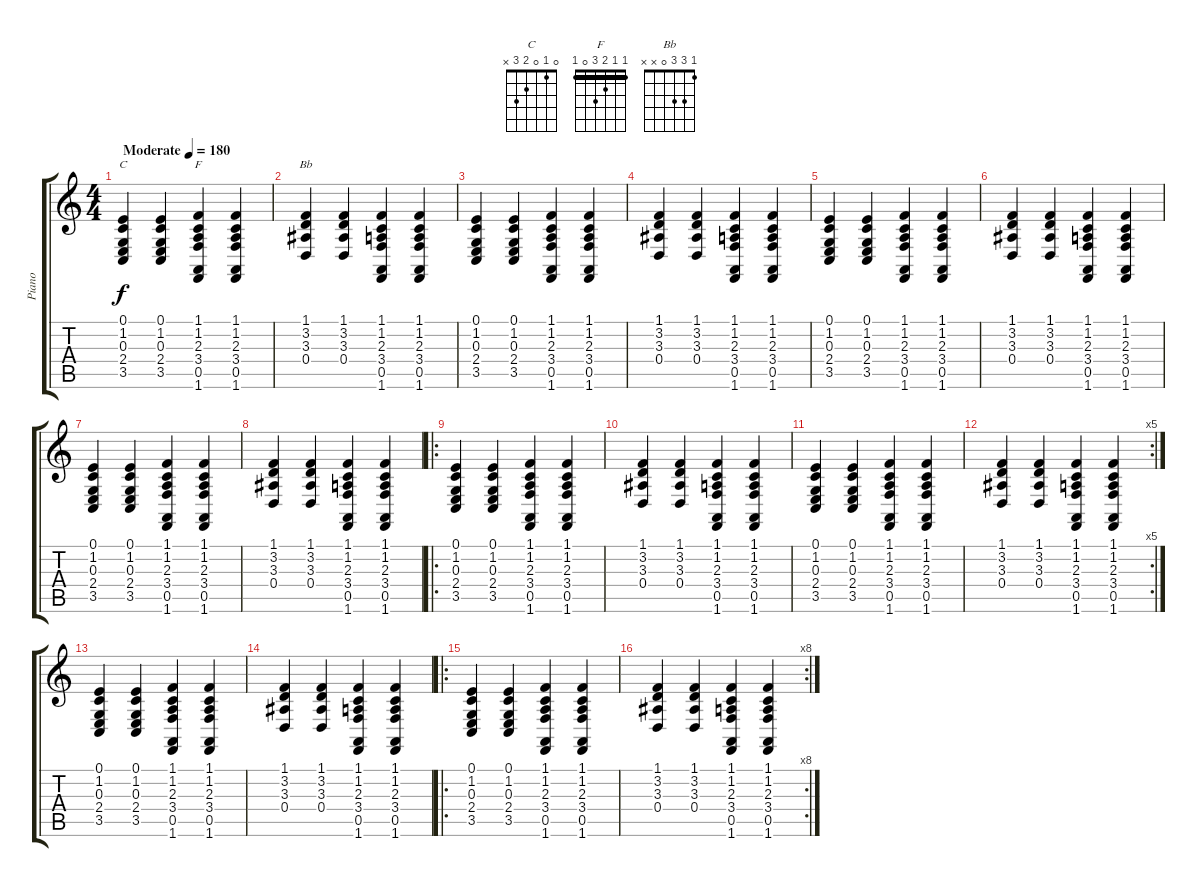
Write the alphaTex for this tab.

\track ("Piano" "Piano") {instrument acousticgrandpiano}
\staff {score tabs}
\tuning (E4 B3 G3 D3 A2 E2) {hide}
\chord ("C" 0 1 0 2 3 x)
\chord ("F" 1 1 2 3 0 1) {barre 1}
\chord ("Bb" 1 3 3 0 x x)
\ts (4 4)
\tempo (180 "Moderate")
\clef g2
\ks c
(0.1 1.2 0.3 2.4 3.5).4{ch "C" dy f instrument acousticgrandpiano} (0.1 1.2 0.3 2.4 3.5).4 (1.1 1.2 2.3 3.4 0.5 1.6).4{ch "F"} (1.1 1.2 2.3 3.4 0.5 1.6).4 |
(1.1 3.2 3.3 0.4).4{ch "Bb"} (1.1 3.2 3.3 0.4).4 (1.1 1.2 2.3 3.4 0.5 1.6).4 (1.1 1.2 2.3 3.4 0.5 1.6).4 |
(0.1 1.2 0.3 2.4 3.5).4 (0.1 1.2 0.3 2.4 3.5).4 (1.1 1.2 2.3 3.4 0.5 1.6).4 (1.1 1.2 2.3 3.4 0.5 1.6).4 |
(1.1 3.2 3.3 0.4).4 (1.1 3.2 3.3 0.4).4 (1.1 1.2 2.3 3.4 0.5 1.6).4 (1.1 1.2 2.3 3.4 0.5 1.6).4 |
(0.1 1.2 0.3 2.4 3.5).4 (0.1 1.2 0.3 2.4 3.5).4 (1.1 1.2 2.3 3.4 0.5 1.6).4 (1.1 1.2 2.3 3.4 0.5 1.6).4 |
(1.1 3.2 3.3 0.4).4 (1.1 3.2 3.3 0.4).4 (1.1 1.2 2.3 3.4 0.5 1.6).4 (1.1 1.2 2.3 3.4 0.5 1.6).4 |
(0.1 1.2 0.3 2.4 3.5).4 (0.1 1.2 0.3 2.4 3.5).4 (1.1 1.2 2.3 3.4 0.5 1.6).4 (1.1 1.2 2.3 3.4 0.5 1.6).4 |
(1.1 3.2 3.3 0.4).4 (1.1 3.2 3.3 0.4).4 (1.1 1.2 2.3 3.4 0.5 1.6).4 (1.1 1.2 2.3 3.4 0.5 1.6).4 |
\ro
(0.1 1.2 0.3 2.4 3.5).4 (0.1 1.2 0.3 2.4 3.5).4 (1.1 1.2 2.3 3.4 0.5 1.6).4 (1.1 1.2 2.3 3.4 0.5 1.6).4 |
(1.1 3.2 3.3 0.4).4 (1.1 3.2 3.3 0.4).4 (1.1 1.2 2.3 3.4 0.5 1.6).4 (1.1 1.2 2.3 3.4 0.5 1.6).4 |
(0.1 1.2 0.3 2.4 3.5).4 (0.1 1.2 0.3 2.4 3.5).4 (1.1 1.2 2.3 3.4 0.5 1.6).4 (1.1 1.2 2.3 3.4 0.5 1.6).4 |
\rc 5
(1.1 3.2 3.3 0.4).4 (1.1 3.2 3.3 0.4).4 (1.1 1.2 2.3 3.4 0.5 1.6).4 (1.1 1.2 2.3 3.4 0.5 1.6).4 |
(0.1 1.2 0.3 2.4 3.5).4 (0.1 1.2 0.3 2.4 3.5).4 (1.1 1.2 2.3 3.4 0.5 1.6).4 (1.1 1.2 2.3 3.4 0.5 1.6).4 |
(1.1 3.2 3.3 0.4).4 (1.1 3.2 3.3 0.4).4 (1.1 1.2 2.3 3.4 0.5 1.6).4 (1.1 1.2 2.3 3.4 0.5 1.6).4 |
\ro
(0.1 1.2 0.3 2.4 3.5).4 (0.1 1.2 0.3 2.4 3.5).4 (1.1 1.2 2.3 3.4 0.5 1.6).4 (1.1 1.2 2.3 3.4 0.5 1.6).4 |
\rc 8
(1.1 3.2 3.3 0.4).4 (1.1 3.2 3.3 0.4).4 (1.1 1.2 2.3 3.4 0.5 1.6).4 (1.1 1.2 2.3 3.4 0.5 1.6).4
